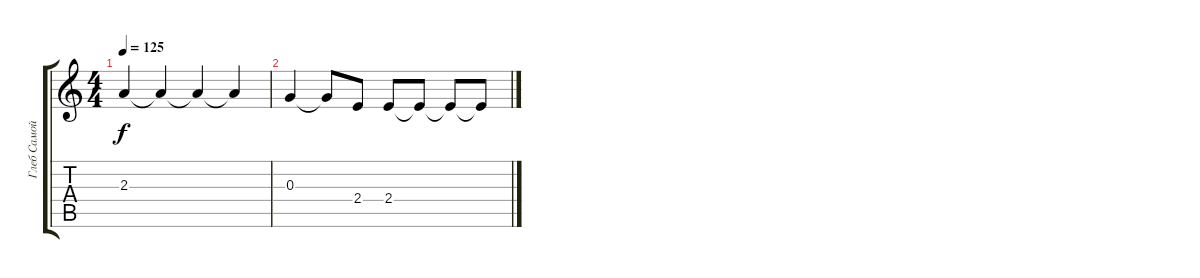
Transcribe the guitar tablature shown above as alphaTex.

\track ("Глеб Самойлов" "Глеб Самой") {instrument distortionguitar}
\staff {score tabs}
\tuning (E4 B3 G3 D3 A2 E2) {hide}
\ts (4 4)
\tempo 125
\clef g2
\ks c
2.3{t}.4{dy f} 2.3{t}.4 2.3{t}.4 2.3{t}.4 |
0.3.4 0.3{t}.8 2.4.8 2.4.8 2.4{t}.8 2.4{t}.8 2.4{t}.8
